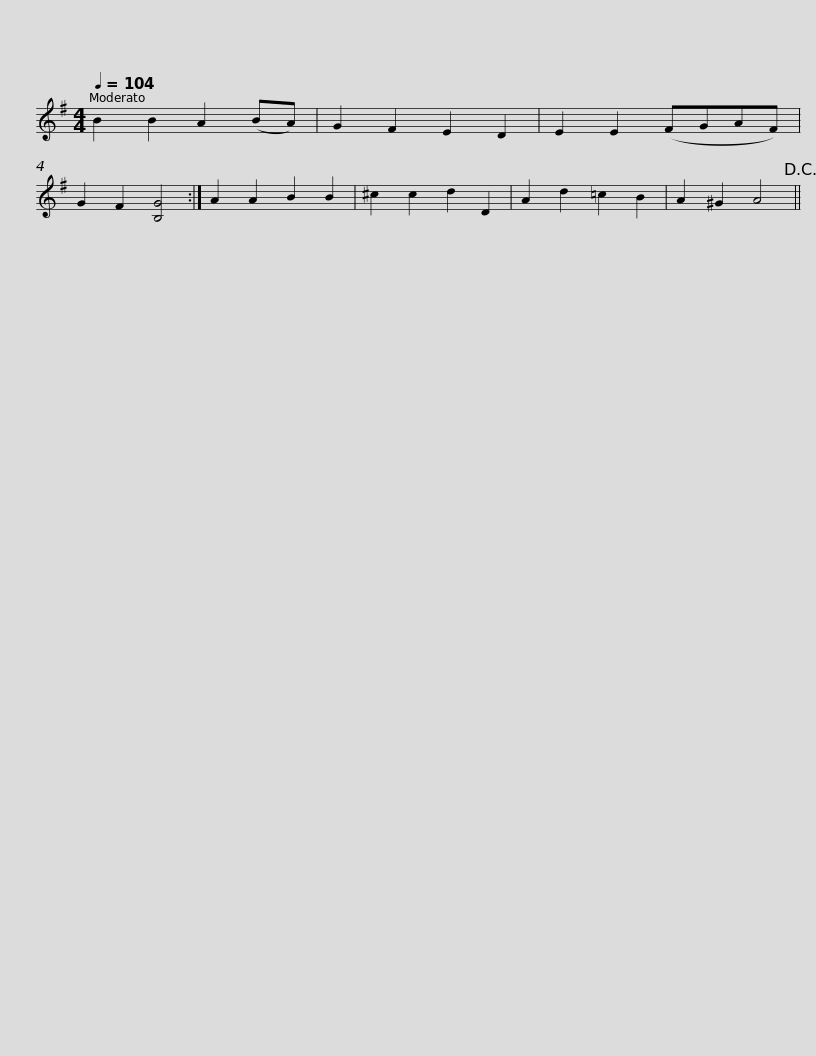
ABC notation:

X:1
L:1/8
Q:1/4=104
M:4/4
I:linebreak $
K:G
V:1 treble
V:1
 B2 B2 A2 (BA) | G2 F2 E2 D2 | E2 E2 (FGAF) | G2 F2 [B,G]4 :| A2 A2 B2 B2 | %5
 ^c2 c2 d2 D2 | A2 d2 =c2 B2 | A2 ^G2 A4!D.C.! || %8
